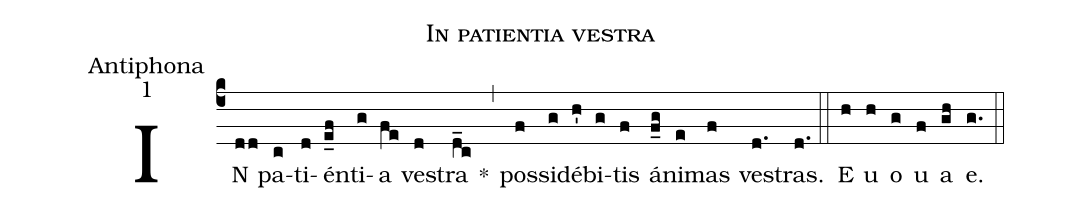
name:In patientia vestra;
office-part:Antiphona;
mode:1;
%%
(c4) IN(dd) pa(c)ti(d)én(e_f)ti(g)a(fe) ve(d)stra(d_c) *(,) pos(f)si(g)dé(h')bi(g)tis(f) á(f_g)ni(e)mas(f)    ve(d.)stras.(d.) (::) E(h) u(h) o(g) u(f) a(gh) e.(g.) (::)
